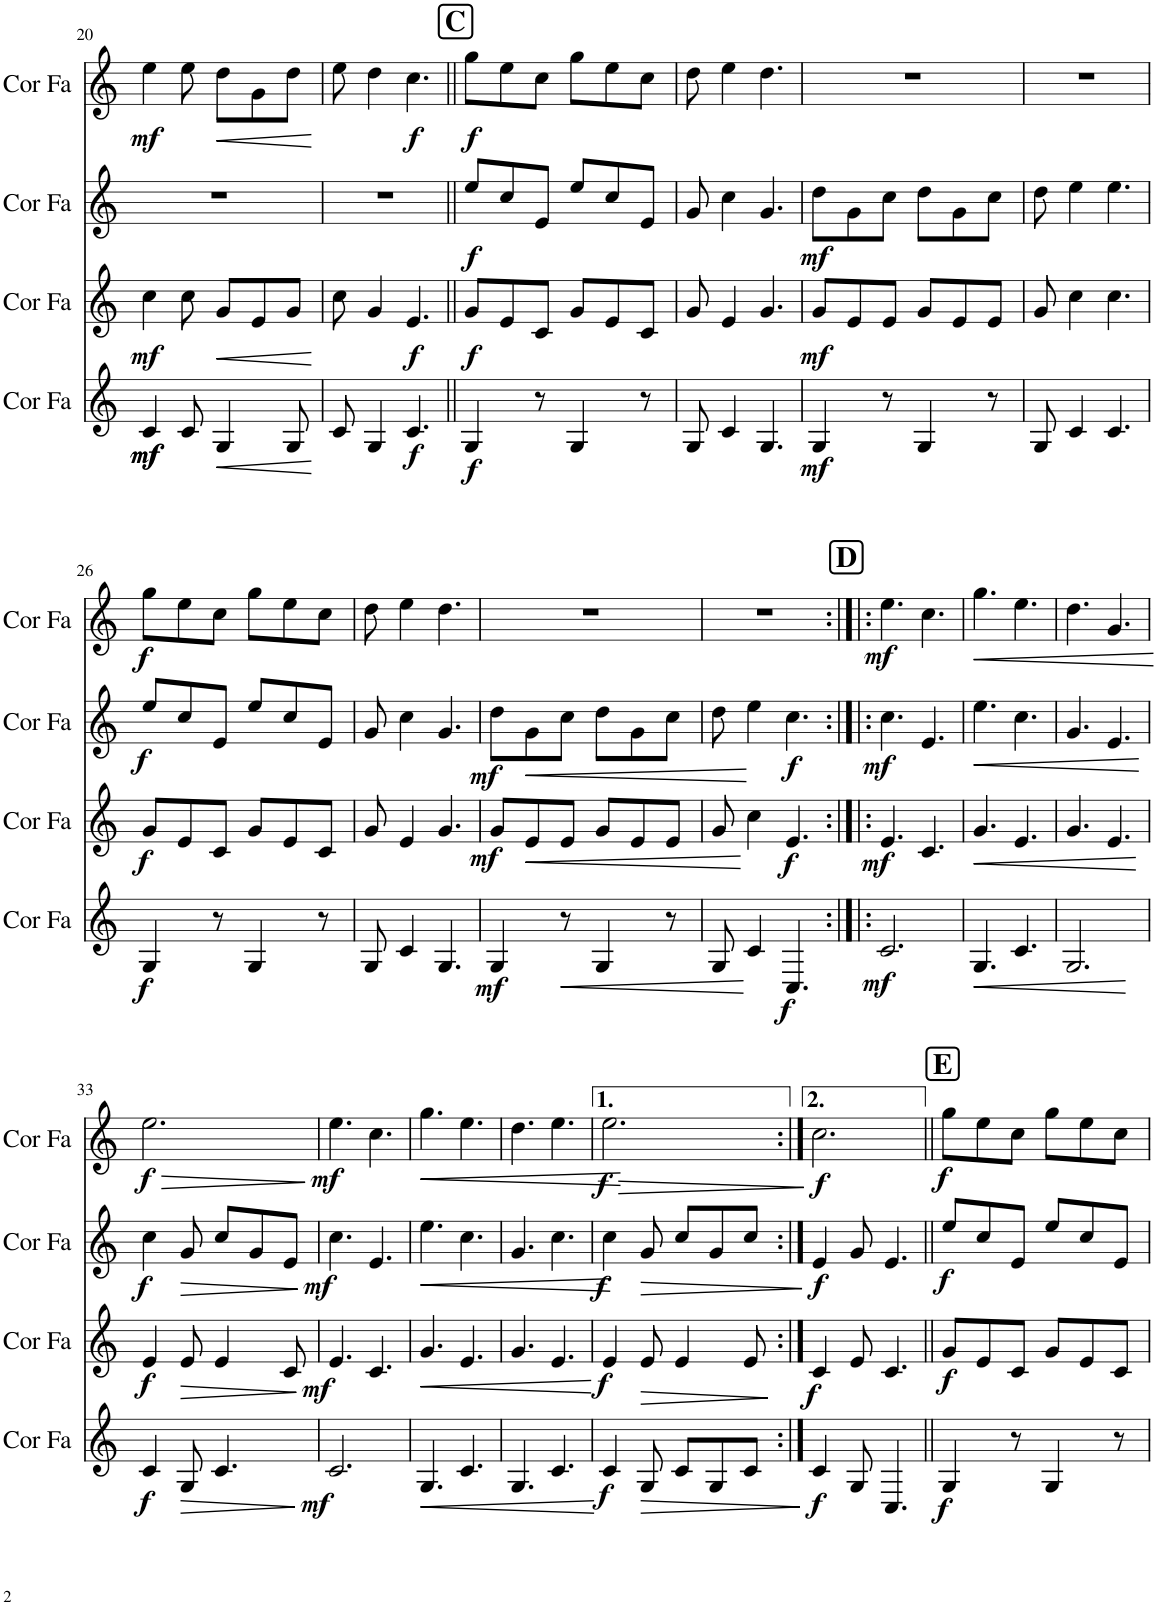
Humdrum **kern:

**kern	**dynam	**kern	**dynam	**kern	**dynam	**kern	**dynam
*part4	*part4	*part3	*part3	*part2	*part2	*part1	*part1
*staff4	*staff4	*staff3	*staff3	*staff2	*staff2	*staff1	*staff1
*I"Cor en Fa	*	*I"Cor en Fa	*	*I"Cor en Fa	*	*I"Cor en Fa	*
*I'Cor Fa	*	*I'Cor Fa	*	*I'Cor Fa	*	*I'Cor Fa	*
!!LO:PB:g=z
*clefG2	*	*clefG2	*	*clefG2	*	*clefG2	*
*Trd4c7	*	*Trd4c7	*	*Trd4c7	*	*Trd4c7	*
*k[]	*	*k[]	*	*k[]	*	*k[]	*
*M6/8	*	*M6/8	*	*M6/8	*	*M6/8	*
=20	=20	=20	=20	=20	=20	=20	=20
!	!LO:DY:b	!	!	!	!	!	!
!	!LO:DY:n=1:b	!	!LO:DY:b	!	!	!	!LO:DY:b
4c/	mf mf	4cc\	mf	2.r	.	4ee\	mf
8c/	.	8cc\	.	.	.	8ee\	.
!	!LO:HP:b	!	!LO:HP:b	!	!	!	!LO:HP:b
4G/	<	8g/L	<	.	.	8dd\L	<
.	.	8e/	.	.	.	8g\	.
8G/	.	8g/J	.	.	.	8dd\J	.
.	[	.	[	.	.	.	[
=21	=21	=21	=21	=21	=21	=21	=21
8c/	.	8cc\	.	2.r	.	8ee\	.
4G/	.	4g/	.	.	.	4dd\	.
!	!LO:DY:b	!	!LO:DY:b	!	!	!	!LO:DY:b
4.c/	f	4.e/	f	.	.	4.cc\	f
!!LO:REH:place=s1:a:B:cj:fs=14:t=C
=22||	=22||	=22||	=22||	=22||	=22||	=22||	=22||
!	!LO:DY:b	!	!LO:DY:b	!	!LO:DY:b	!	!LO:DY:b
4G/	f	8g/L	f	8ee/L	f	8gg\L	f
.	.	8e/	.	8cc/	.	8ee\	.
8r	.	8c/J	.	8e/J	.	8cc\J	.
4G/	.	8g/L	.	8ee/L	.	8gg\L	.
.	.	8e/	.	8cc/	.	8ee\	.
8r	.	8c/J	.	8e/J	.	8cc\J	.
=23	=23	=23	=23	=23	=23	=23	=23
8G/	.	8g/	.	8g/	.	8dd\	.
4c/	.	4e/	.	4cc\	.	4ee\	.
4.G/	.	4.g/	.	4.g/	.	4.dd\	.
=24	=24	=24	=24	=24	=24	=24	=24
!	!LO:DY:b	!	!LO:DY:b	!	!LO:DY:b	!	!
4G/	mf	8g/L	mf	8dd\L	mf	2.r	.
.	.	8e/	.	8g\	.	.	.
8r	.	8e/J	.	8cc\J	.	.	.
4G/	.	8g/L	.	8dd\L	.	.	.
.	.	8e/	.	8g\	.	.	.
8r	.	8e/J	.	8cc\J	.	.	.
=25	=25	=25	=25	=25	=25	=25	=25
8G/	.	8g/	.	8dd\	.	2.r	.
4c/	.	4cc\	.	4ee\	.	.	.
4.c/	.	4.cc\	.	4.ee\	.	.	.
!!LO:LB:g=z
=26	=26	=26	=26	=26	=26	=26	=26
!	!LO:DY:b	!	!LO:DY:b	!	!LO:DY:b	!	!LO:DY:b
4G/	f	8g/L	f	8ee/L	f	8gg\L	f
.	.	8e/	.	8cc/	.	8ee\	.
8r	.	8c/J	.	8e/J	.	8cc\J	.
4G/	.	8g/L	.	8ee/L	.	8gg\L	.
.	.	8e/	.	8cc/	.	8ee\	.
8r	.	8c/J	.	8e/J	.	8cc\J	.
=27	=27	=27	=27	=27	=27	=27	=27
8G/	.	8g/	.	8g/	.	8dd\	.
4c/	.	4e/	.	4cc\	.	4ee\	.
4.G/	.	4.g/	.	4.g/	.	4.dd\	.
=28	=28	=28	=28	=28	=28	=28	=28
!	!LO:DY:b	!	!LO:DY:b	!	!LO:DY:b	!	!
4G/	mf	8g/L	mf	8dd\L	mf	2.r	.
!	!	!	!LO:HP:b	!	!LO:HP:b	!	!
.	.	8e/	<	8g\	<	.	.
!	!LO:HP:b	!	!	!	!	!	!
8r	<	8e/J	.	8cc\J	.	.	.
4G/	.	8g/L	.	8dd\L	.	.	.
.	.	8e/	.	8g\	.	.	.
8r	.	8e/J	.	8cc\J	.	.	.
.	[	.	[	.	[	.	.
=29	=29	=29	=29	=29	=29	=29	=29
8G/	.	8g/	.	8dd\	.	2.r	.
4c/	.	4cc\	.	4ee\	.	.	.
!	!LO:DY:b	!	!LO:DY:b	!	!LO:DY:b	!	!
4.C/	f	4.e/	f	4.cc\	f	.	.
!!LO:REH:place=s1:a:B:cj:fs=14:t=D
=30:|!|:	=30:|!|:	=30:|!|:	=30:|!|:	=30:|!|:	=30:|!|:	=30:|!|:	=30:|!|:
!	!LO:DY:b	!	!LO:DY:b	!	!LO:DY:b	!	!LO:DY:b
2.c/	mf	4.e/	mf	4.cc\	mf	4.ee\	mf
.	.	4.c/	.	4.e/	.	4.cc\	.
=31	=31	=31	=31	=31	=31	=31	=31
!	!LO:HP:b	!	!LO:HP:b	!	!LO:HP:b	!	!LO:HP:b
4.G/	<	4.g/	<	4.ee\	<	4.gg\	<
4.c/	.	4.e/	.	4.cc\	.	4.ee\	.
.	[	.	[	.	[	.	[
=32	=32	=32	=32	=32	=32	=32	=32
2.G/	.	4.g/	.	4.g/	.	4.dd\	.
.	.	4.e/	.	4.e/	.	4.g/	.
!!LO:LB:g=z
=33	=33	=33	=33	=33	=33	=33	=33
!	!LO:DY:b	!	!LO:DY:b	!	!LO:DY:b	!	!LO:HP:b
!	!	!	!	!	!	!	!LO:DY:n=1:b
4c/	f	4e/	f	4cc\	f	2.ee\	> f
!	!LO:HP:b	!	!LO:HP:b	!	!LO:HP:b	!	!
8G/	>	8e/	>	8g/	>	.	.
4.c/	.	4e/	.	8cc/L	.	.	.
.	.	.	.	8g/	.	.	.
.	.	8c/	.	8e/J	.	.	.
.	]	.	]	.	]	.	]
=34	=34	=34	=34	=34	=34	=34	=34
!	!LO:DY:b	!	!LO:DY:b	!	!LO:DY:b	!	!LO:DY:b
2.c/	mf	4.e/	mf	4.cc\	mf	4.ee\	mf
.	.	4.c/	.	4.e/	.	4.cc\	.
=35	=35	=35	=35	=35	=35	=35	=35
!	!LO:HP:b	!	!LO:HP:b	!	!LO:HP:b	!	!LO:HP:b
4.G/	<	4.g/	<	4.ee\	<	4.gg\	<
4.c/	.	4.e/	.	4.cc\	.	4.ee\	.
.	[	.	[	.	[	.	[
=36	=36	=36	=36	=36	=36	=36	=36
4.G/	.	4.g/	.	4.g/	.	4.dd\	.
4.c/	.	4.e/	.	4.cc\	.	4.ee\	.
=37	=37	=37	=37	=37	=37	=37	=37
!	!LO:DY:b	!	!LO:DY:b	!	!LO:DY:b	!	!LO:HP:b
!	!	!	!	!	!	!	!LO:DY:n=1:b
4c/	f	4e/	f	4cc\	f	2.ee\	> f
!	!LO:HP:b	!	!LO:HP:b	!	!LO:HP:b	!	!
8G/	>	8e/	>	8g/	>	.	.
8c/L	.	4e/	.	8cc/L	.	.	.
8G/	.	.	.	8g/	.	.	.
8c/J	.	8e/	.	8cc/J	.	.	.
.	]	.	]	.	]	.	]
=38:|!	=38:|!	=38:|!	=38:|!	=38:|!	=38:|!	=38:|!	=38:|!
!	!LO:DY:b	!	!LO:DY:b	!	!LO:DY:b	!	!LO:DY:b
4c/	f	4c/	f	4e/	f	2.cc\	f
8G/	.	8e/	.	8g/	.	.	.
4.C/	.	4.c/	.	4.e/	.	.	.
!!LO:REH:place=s1:a:B:cj:fs=14:t=E
=39||	=39||	=39||	=39||	=39||	=39||	=39||	=39||
!	!LO:DY:b	!	!LO:DY:b	!	!LO:DY:b	!	!LO:DY:b
4G/	f	8g/L	f	8ee/L	f	8gg\L	f
.	.	8e/	.	8cc/	.	8ee\	.
8r	.	8c/J	.	8e/J	.	8cc\J	.
4G/	.	8g/L	.	8ee/L	.	8gg\L	.
.	.	8e/	.	8cc/	.	8ee\	.
8r	.	8c/J	.	8e/J	.	8cc\J	.
=	=	=	=	=	=	=	=
*-	*-	*-	*-	*-	*-	*-	*-
